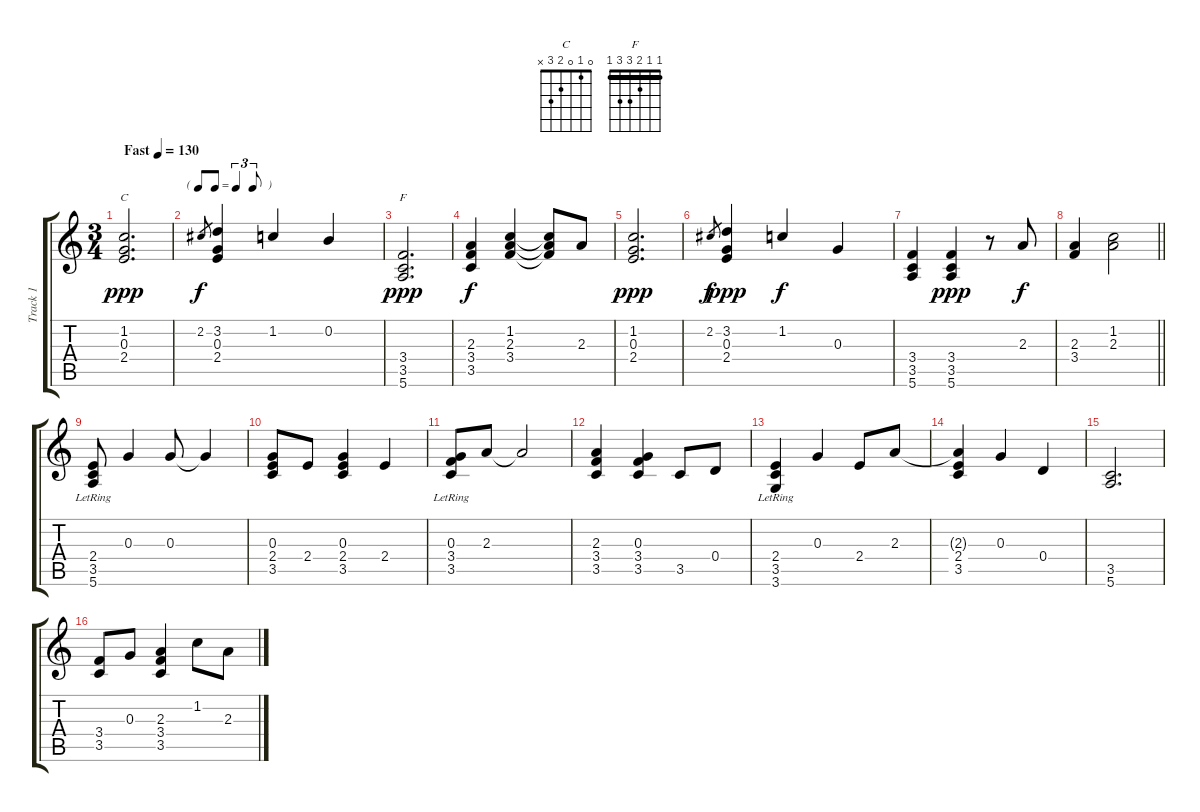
\track ("Track 1" "Track 1") {instrument acousticguitarsteel}
\staff {score tabs}
\tuning (E4 B3 G3 D3 A2 E2) {hide}
\chord ("C" 0 1 0 2 3 x)
\chord ("F" 1 1 2 3 3 1) {barre 1}
\ts (3 4)
\tempo (130 "Fast")
\clef g2
\ks c
(1.2 0.3 2.4).2{d ch "C" dy ppp instrument acousticguitarsteel} |
\tf triplet8th
2.2.8{gr dy f} (3.2 0.3 2.4).4 1.2.4{beam Up} 0.2.4{beam Up} |
(3.4 3.5 5.6).2{d ch "F" dy ppp} |
(2.3 3.4 3.5).4{dy f} (1.2 2.3 3.4).4 (1.2{t} 2.3{t} 3.4{t}).8 2.3.8 |
(1.2 0.3 2.4).2{d dy ppp} |
2.2.8{gr dy f} (3.2 0.3 2.4).4{dy ppp} 1.2.4{dy f beam Up} 0.3.4 |
(3.4 3.5 5.6).4 (3.4 3.5 5.6).4{dy ppp} r.8 2.3.8{dy f} |
\barLineRight lightlight
(2.3 3.4).4 (1.2 2.3).2 |
(2.4{lr} 3.5 5.6).8 0.3.4 0.3.8 0.3{t}.4 |
(0.3 2.4 3.5).8 2.4.8 (0.3 2.4 3.5).4 2.4.4 |
(0.3 3.4{lr} 3.5{lr}).8 2.3.8 2.3{t}.2 |
(2.3 3.4 3.5).4 (0.3 3.4 3.5).4 3.5.8 0.4.8 |
(2.4 3.5{lr} 3.6{lr}).4 0.3.4 2.4.8 2.3.8 |
(2.3{t} 2.4 3.5).4 0.3.4 0.4.4 |
(3.5 5.6).2{d} |
(3.4 3.5).8 0.3.8 (2.3 3.4 3.5).4 1.2.8 2.3.8
